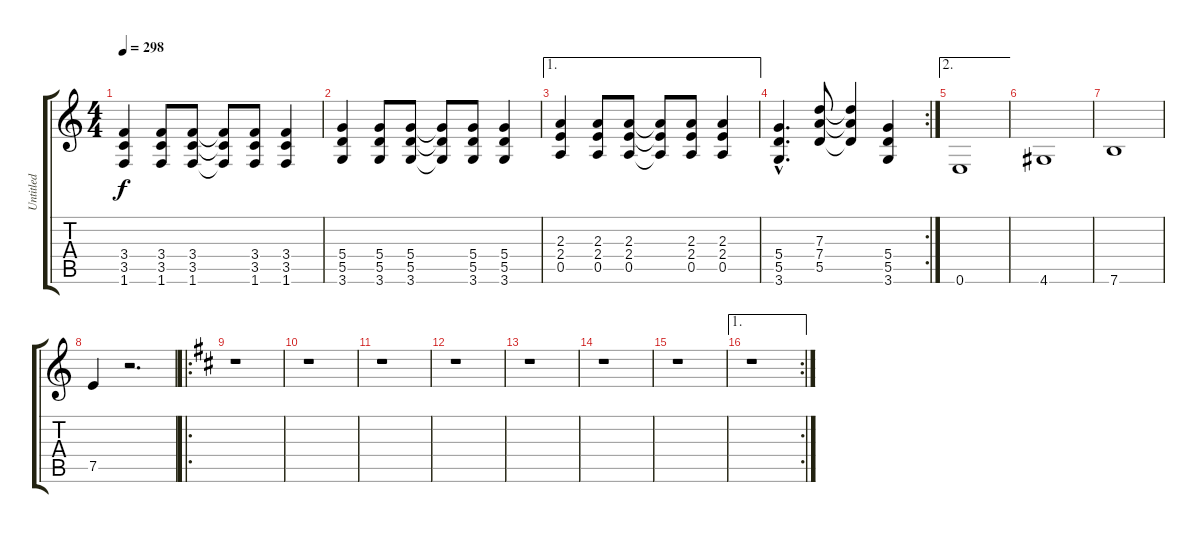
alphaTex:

\track ("Untitled" "Untitled") {instrument distortionguitar}
\staff {score tabs}
\tuning (E4 B3 G3 D3 A2 E2) {hide}
\ts (4 4)
\tempo 298
\clef g2
\ks c
(3.4 3.5 1.6).4{dy f} (3.4 3.5 1.6).8 (3.4 3.5 1.6).8 (3.4{t} 3.5{t} 1.6{t}).8 (3.4 3.5 1.6).8 (3.4 3.5 1.6).4 |
(5.4 5.5 3.6).4 (5.4 5.5 3.6).8 (5.4 5.5 3.6).8 (5.4{t} 5.5{t} 3.6{t}).8 (5.4 5.5 3.6).8 (5.4 5.5 3.6).4 |
\ae 1
(2.3 2.4 0.5).4 (2.3 2.4 0.5).8 (2.3 2.4 0.5).8 (2.3{t} 2.4{t} 0.5{t}).8 (2.3 2.4 0.5).8 (2.3 2.4 0.5).4 |
\rc 2
(5.4{hac} 5.5{hac} 3.6{hac}).4{d} (7.3 7.4 5.5).8 (7.3{t} 7.4{t} 5.5{t}).4 (5.4 5.5 3.6).4 |
\ae 2
0.6.1 |
4.6.1 |
7.6.1 |
7.5.4 r.2{d} |
\ro
\ks d
r.1 |
r.1 |
r.1 |
r.1 |
r.1 |
r.1 |
r.1 |
\ae 1
\rc 2
r.1
